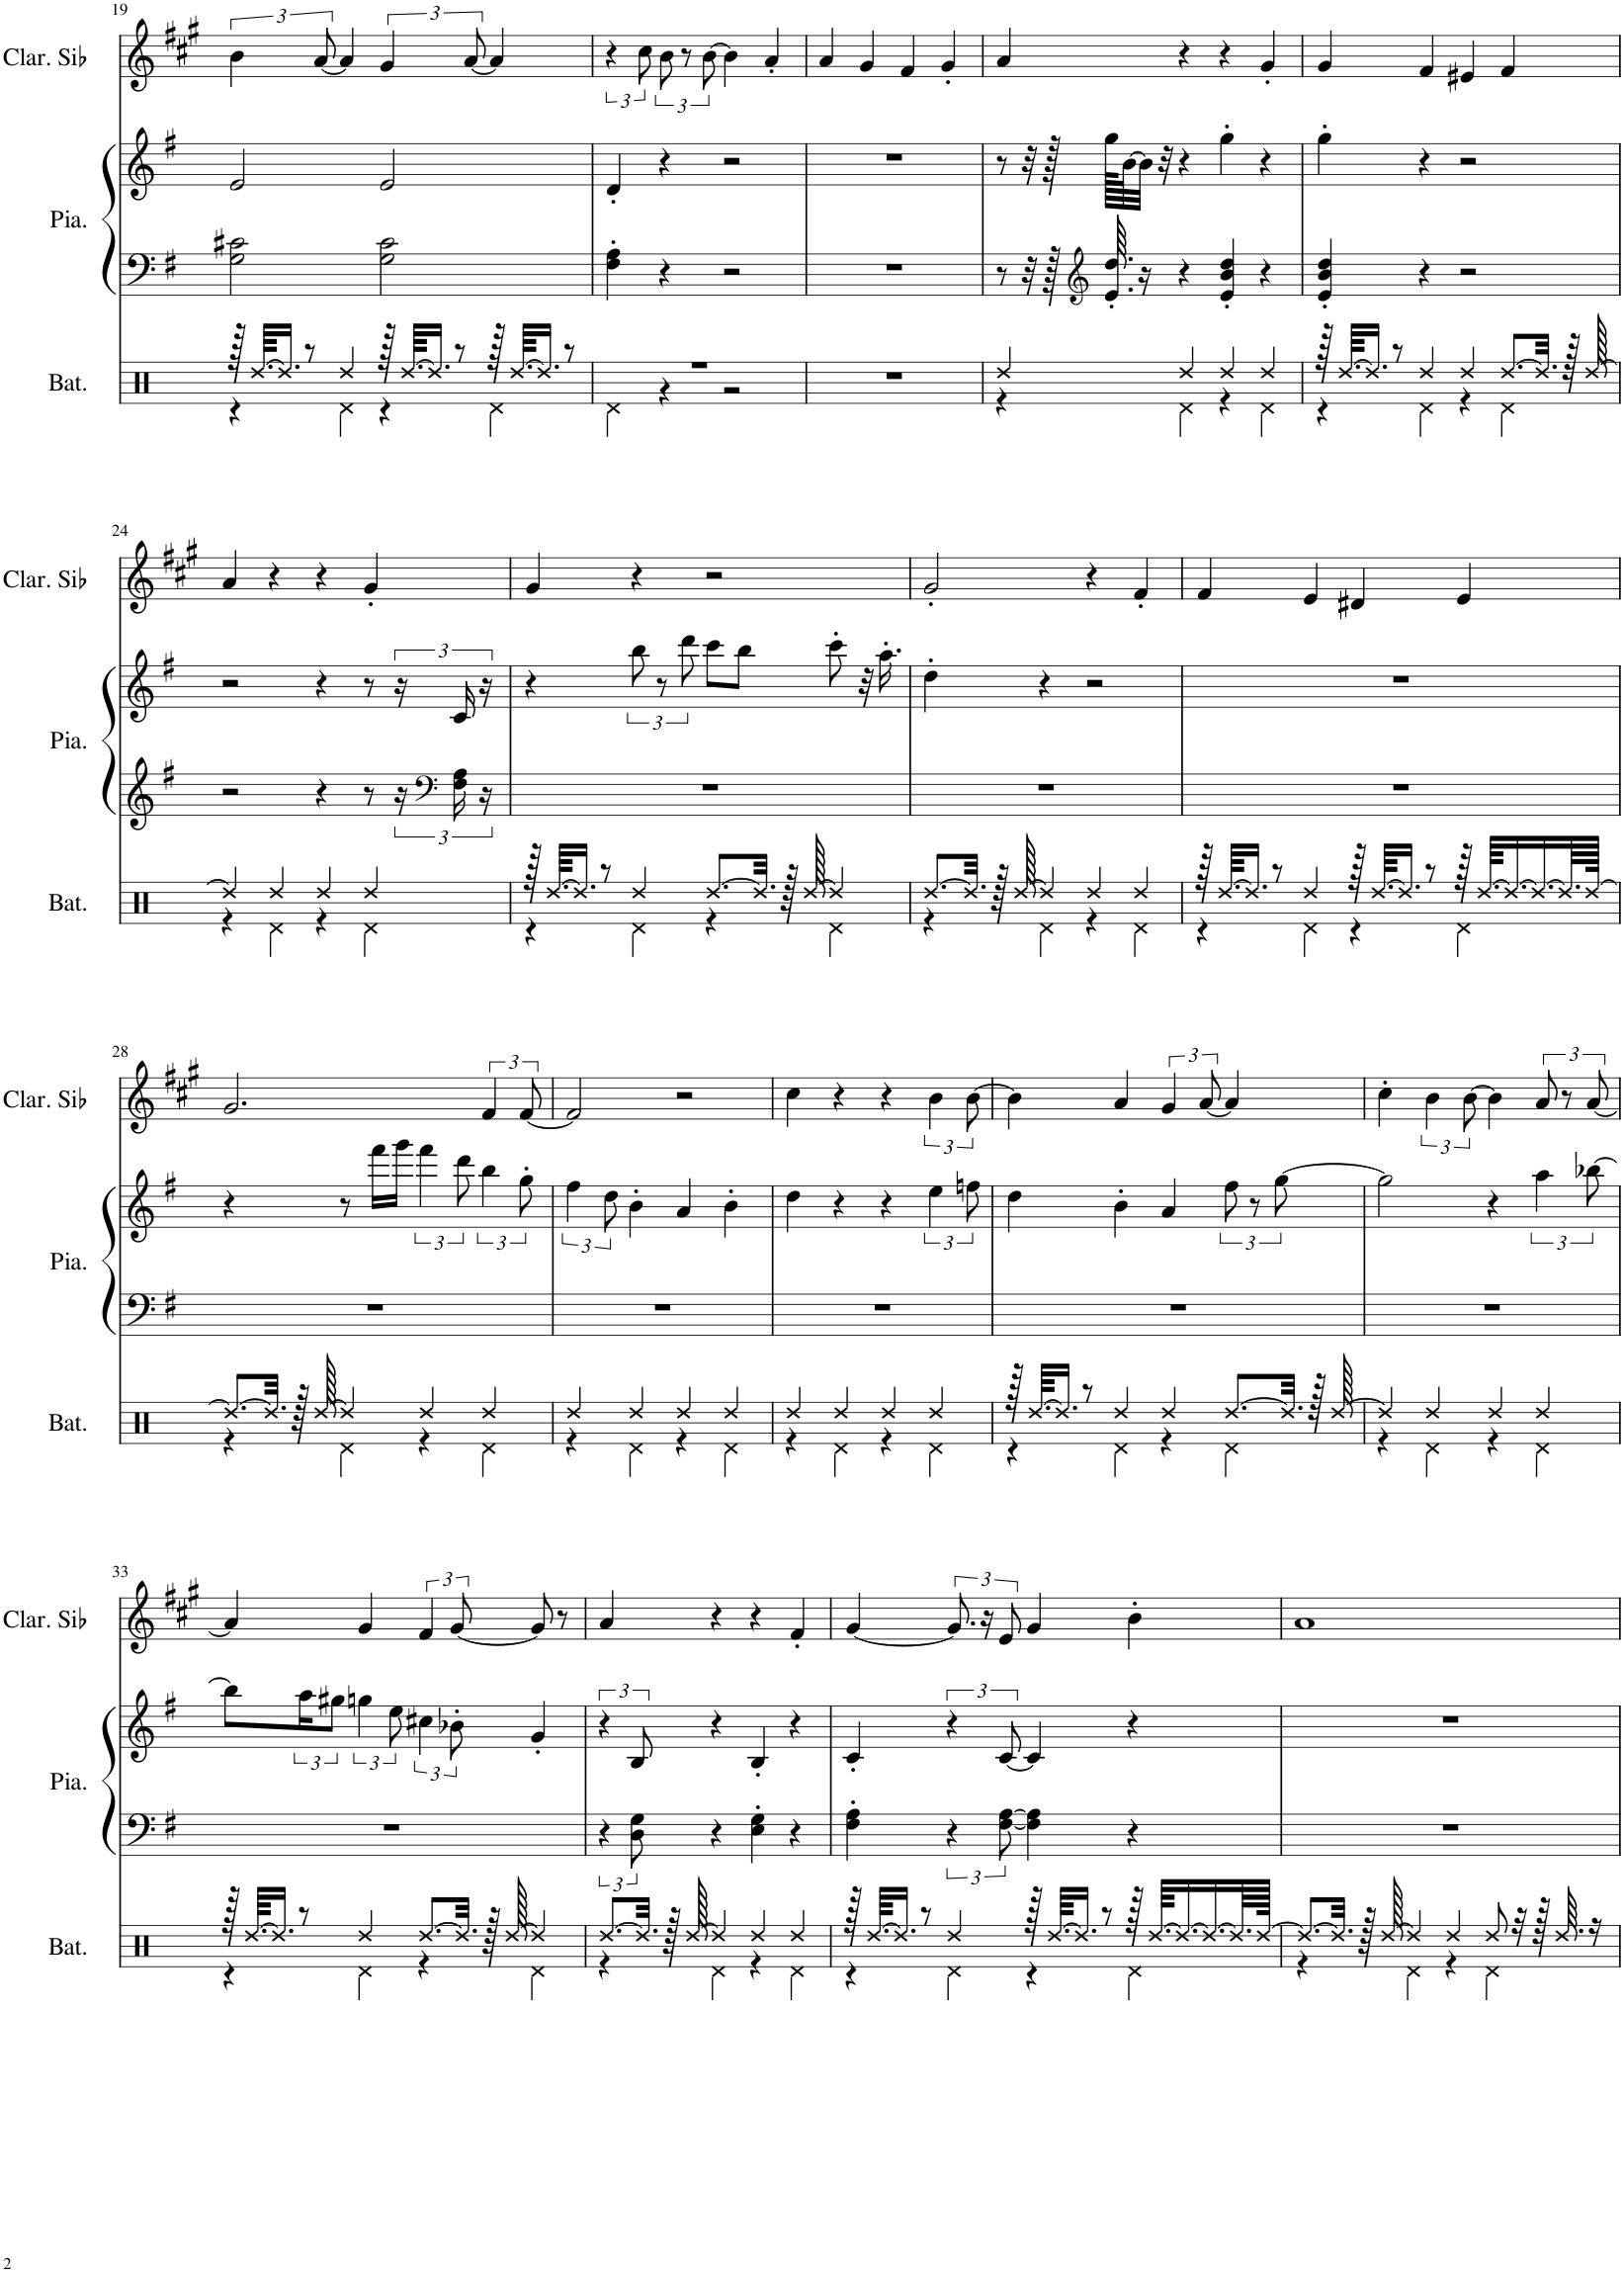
**kern	**kern	**kern	**kern	**kern	**kern	**kern	**kern	**kern	**kern	**kern
*part10	*part9	*part8	*part7	*part6	*part5	*part4	*part3	*part3	*part2	*part1
*staff11	*staff10	*staff9	*staff8	*staff7	*staff6	*staff5	*staff4	*staff3	*staff2	*staff1
*I"Trombone, Trombone	*I"Batterie, Drums	*I"Saxophone Baryton, Baritone Sax	*I"Saxophone Ténor, Tenor Sax	*I"Saxophone Alto, Alto Sax	*I"Vibraphone, Vibraphone	*I"Guitare classique, Acoustic Guitar (nylon)	*I"Piano, Acoustic Grand Piano	*	*I"Contrebasse, Acoustic Bass	*I"Clarinette en Sib
*I'Tbn.	*I'Bat.	*I'Sax. Bar.	*I'Sax. T.	*I'Sax. A.	*I'Vib.	*I'Guit.	*I'Pia.	*	*I'Cb.	*I'Clar. Sib
!!LO:PB:g=z
*clefF4	*clefX	*clefG2	*clefG2	*clefG2	*clefG2	*clefGv2	*clefF4	*clefG2	*clefF4	*clefG2
*	*	*Trd12c21	*Trd8c14	*Trd5c9	*	*	*	*	*Trd7c12	*Trd1c2
*k[f#]	*k[f#]	*k[f#c#g#d#]	*k[f#c#g#]	*k[f#c#g#d#]	*k[f#]	*k[f#]	*k[f#]	*k[f#]	*k[f#]	*k[f#c#g#]
*M4/4	*M4/4	*M4/4	*M4/4	*M4/4	*M4/4	*M4/4	*M4/4	*M4/4	*M4/4	*M4/4
=19	=19	=19	=19	=19	=19	=19	=19	=19	=19	=19
*	*^	*	*	*	*	*	*	*	*	*
1r	128r	4r	1r	1r	1r	2b	4E 4G 4c#X	2G\ 2c#X\	2e/	4.AA	6b\
.	[64.Rdd/KKLL	.	.	.	.	.	.	.	.	.	.
.	16.Rdd/JJ]	.	.	.	.	.	.	.	.	.	.
.	8r	.	.	.	.	.	.	.	.	.	.
.	.	.	.	.	.	.	.	.	.	.	[12a/
.	4Rdd/	4Rd\	.	.	.	.	4E' 4G' 4c#'	.	.	.	4a/]
*	*	*	*	*	*	*	*	*	*	*Xbrackettup	*
.	.	.	.	.	.	.	.	.	.	24r	.
.	.	.	.	.	.	.	.	.	.	12AA	.
.	128r	4r	.	.	.	2a	4E 4G 4c#	2G\ 2c#\	2e/	4BB	6g#/
.	[64.Rdd/KKLL	.	.	.	.	.	.	.	.	.	.
.	16.Rdd/JJ]	.	.	.	.	.	.	.	.	.	.
.	8r	.	.	.	.	.	.	.	.	.	.
.	.	.	.	.	.	.	.	.	.	.	[12a/
.	128r	4Rd\	.	.	.	.	4E' 4G' 4c#'	.	.	4C#X	4a/]
.	[64.Rdd/KKLL	.	.	.	.	.	.	.	.	.	.
.	16.Rdd/JJ]	.	.	.	.	.	.	.	.	.	.
.	8r	.	.	.	.	.	.	.	.	.	.
=20	=20	=20	=20	=20	=20	=20	=20	=20	=20	=20	=20
1r	1r	4Rd\	1r	1r	1r	4d'	4F#' 4A' 4c'	4F#\' 4A\'	4d'/	4D'	6r
.	.	.	.	.	.	.	.	.	.	.	12cc#\
.	.	4r	.	.	.	4r	4r	4r	4r	4r	12b\
.	.	.	.	.	.	.	.	.	.	.	12r
.	.	.	.	.	.	.	.	.	.	.	[12b\
.	.	2r	.	.	.	2r	2r	2r	2r	2r	4b\]
.	.	.	.	.	.	.	.	.	.	.	4a'/
*	*v	*v	*	*	*	*	*	*	*	*	*
=21	=21	=21	=21	=21	=21	=21	=21	=21	=21	=21
1r	1r	1r	1r	1r	1r	1r	1r	1r	1r	4a/
.	.	.	.	.	.	.	.	.	.	4g#/
.	.	.	.	.	.	.	.	.	.	4f#/
.	.	.	.	.	.	.	.	.	.	4g#'/
=22	=22	=22	=22	=22	=22	=22	=22	=22	=22	=22
*	*^	*	*	*	*	*	*	*	*	*
[1B	4Rdd/	4r	1r	1r	1r	2d	4G 4B 4d	8r	8r	2G	4a/
.	.	.	.	.	.	.	.	32r	32r	.	.
.	.	.	.	.	.	.	.	128r	128r	.	.
*	*	*	*	*	*	*	*	*clefG2	*	*	*
.	.	.	.	.	.	.	.	64.e/' 64.dd/'	128gg\KLLLL	.	.
.	.	.	.	.	.	.	.	.	[64b\J	.	.
.	.	.	.	.	.	.	.	16r	32b\JJJ]	.	.
.	.	.	.	.	.	.	.	.	32r	.	.
.	4Rdd/	4Rd\	.	.	.	.	4G' 4B' 4d'	4r	4r	.	4r
.	4Rdd/	4r	.	.	.	2e	4G 4B 4d	4e/' 4b/' 4dd/'	4gg'\	2D	4r
.	4Rdd/	4Rd\	.	.	.	.	4G' 4B' 4d'	4r	4r	.	4g#'/
=23	=23	=23	=23	=23	=23	=23	=23	=23	=23	=23	=23
1B]	128r	4r	1r	1r	1r	2f#	4G 4B 4d	4e/' 4b/' 4dd/'	4gg'\	[4G	4g#/
.	[64.Rdd/KKLL	.	.	.	.	.	.	.	.	.	.
.	16.Rdd/JJ]	.	.	.	.	.	.	.	.	.	.
.	8r	.	.	.	.	.	.	.	.	.	.
.	4Rdd/	4Rd\	.	.	.	.	4G' 4B' 4d'	4r	4r	12.G]	4f#/
.	.	.	.	.	.	.	.	.	.	24r	.
.	.	.	.	.	.	.	.	.	.	12G	.
.	4Rdd/	4r	.	.	.	2e	4G 4B 4e	2r	2r	2D	4e#X/
.	[8.Rdd/L	4Rd\	.	.	.	.	4G' 4B' 4e'	.	.	.	4f#/
.	32.Rdd/Jkk]	.	.	.	.	.	.	.	.	.	.
.	128r	.	.	.	.	.	.	.	.	.	.
.	[128Rdd/	.	.	.	.	.	.	.	.	.	.
!!LO:LB:g=z
=24	=24	=24	=24	=24	=24	=24	=24	=24	=24	=24	=24
[1c	4Rdd/]	4r	1r	1r	1r	2d	4F# 4c 4d	2r	2r	2A	4a/
.	4Rdd/	4Rd\	.	.	.	.	4F#' 4c' 4d'	.	.	.	4r
.	4Rdd/	4r	.	.	.	2e	4F# 4c 4d	4r	4r	2D	4r
.	4Rdd/	4Rd\	.	.	.	.	4F#' 4c' 4d'	8r	8r	.	4g#'/
.	.	.	.	.	.	.	.	24r	24r	.	.
*	*	*	*	*	*	*	*	*clefF4	*	*	*
.	.	.	.	.	.	.	.	24F#\ 24A\	24c/	.	.
.	.	.	.	.	.	.	.	24r	24r	.	.
=25	=25	=25	=25	=25	=25	=25	=25	=25	=25	=25	=25
1c]	128r	4r	1r	1r	1r	2f#	4F# 4c 4d	1r	4r	[4A	4g#/
.	[64.Rdd/KKLL	.	.	.	.	.	.	.	.	.	.
.	16.Rdd/JJ]	.	.	.	.	.	.	.	.	.	.
.	8r	.	.	.	.	.	.	.	.	.	.
.	4Rdd/	4Rd\	.	.	.	.	4F#' 4c' 4d'	.	12bb\	12.A]	4r
.	.	.	.	.	.	.	.	.	12r	.	.
.	.	.	.	.	.	.	.	.	.	24r	.
.	.	.	.	.	.	.	.	.	12ddd\	12A	.
.	[8.Rdd/L	4r	.	.	.	2e	4F# 4c 4d	.	8ccc\L	2D	2r
.	.	.	.	.	.	.	.	.	8bb\J	.	.
.	32.Rdd/Jkk]	.	.	.	.	.	.	.	.	.	.
.	128r	.	.	.	.	.	.	.	.	.	.
.	[128Rdd/	.	.	.	.	.	.	.	.	.	.
.	4Rdd/]	4Rd\	.	.	.	.	4F#' 4c' 4d'	.	8ccc'\	.	.
.	.	.	.	.	.	.	.	.	32r	.	.
.	.	.	.	.	.	.	.	.	16.aa'\	.	.
=26	=26	=26	=26	=26	=26	=26	=26	=26	=26	=26	=26
[1c	[8.Rdd/L	4r	1r	1r	1r	2d	4F# 4c 4d	1r	4dd'\	2A	2g#'/
.	32.Rdd/Jkk]	.	.	.	.	.	.	.	.	.	.
.	128r	.	.	.	.	.	.	.	.	.	.
.	[128Rdd/	.	.	.	.	.	.	.	.	.	.
.	4Rdd/]	4Rd\	.	.	.	.	4F#' 4c' 4d'	.	4r	.	.
.	4Rdd/	4r	.	.	.	2e	4F# 4c 4d	.	2r	2D	4r
.	4Rdd/	4Rd\	.	.	.	.	4F#' 4c' 4d'	.	.	.	4f#'/
=27	=27	=27	=27	=27	=27	=27	=27	=27	=27	=27	=27
1c]	128r	4r	1r	1r	1r	2f#	4F# 4c 4d	1r	1r	[4A	4f#/
.	[64.Rdd/KKLL	.	.	.	.	.	.	.	.	.	.
.	16.Rdd/JJ]	.	.	.	.	.	.	.	.	.	.
.	8r	.	.	.	.	.	.	.	.	.	.
.	4Rdd/	4Rd\	.	.	.	.	4F#' 4c' 4d'	.	.	12.A]	4e/
.	.	.	.	.	.	.	.	.	.	24r	.
.	.	.	.	.	.	.	.	.	.	12d	.
.	128r	4r	.	.	.	2e	4F# 4c 4d	.	.	4D	4d#X/
.	[64.Rdd/KKLL	.	.	.	.	.	.	.	.	.	.
.	16.Rdd/JJ]	.	.	.	.	.	.	.	.	.	.
.	8r	.	.	.	.	.	.	.	.	.	.
.	128r	4Rd\	.	.	.	.	4F#' 4c' 4d'	.	.	4d	4e/
.	[64.Rdd/KKLL	.	.	.	.	.	.	.	.	.	.
.	16.Rdd/_	.	.	.	.	.	.	.	.	.	.
.	16.Rdd/_	.	.	.	.	.	.	.	.	.	.
.	64.Rdd/LL]	.	.	.	.	.	.	.	.	.	.
.	[128Rdd/JJJJk	.	.	.	.	.	.	.	.	.	.
!!LO:LB:g=z
=28	=28	=28	=28	=28	=28	=28	=28	=28	=28	=28	=28
[1B	8.Rdd/L_	4r	1r	1r	1r	2d	4G 4B 4d	1r	4r	2G	2.g#/
.	32.Rdd/Jkk]	.	.	.	.	.	.	.	.	.	.
.	128r	.	.	.	.	.	.	.	.	.	.
.	[128Rdd/	.	.	.	.	.	.	.	.	.	.
.	4Rdd/]	4Rd\	.	.	.	.	4G' 4B' 4d'	.	8r	.	.
.	.	.	.	.	.	.	.	.	16fff#\LL	.	.
.	.	.	.	.	.	.	.	.	16ggg\JJ	.	.
.	4Rdd/	4r	.	.	.	2e	4G 4B 4d	.	6fff#\	2D	.
.	.	.	.	.	.	.	.	.	12ddd\	.	.
.	4Rdd/	4Rd\	.	.	.	.	4G' 4B' 4d'	.	6bb\	.	6f#/
.	.	.	.	.	.	.	.	.	12gg'\	.	[12f#/
=29	=29	=29	=29	=29	=29	=29	=29	=29	=29	=29	=29
1B]	4Rdd/	4r	1r	1r	1r	2f#	4G 4B 4d	1r	6ff#\	[4G	2f#/]
.	.	.	.	.	.	.	.	.	12dd\	.	.
.	4Rdd/	4Rd\	.	.	.	.	4G' 4B' 4d'	.	4b'\	12.G]	.
.	.	.	.	.	.	.	.	.	.	24r	.
.	.	.	.	.	.	.	.	.	.	12d	.
.	4Rdd/	4r	.	.	.	2e	4G 4B 4e	.	4a/	4D	2r
.	4Rdd/	4Rd\	.	.	.	.	4G' 4B' 4e'	.	4b'\	4d	.
=30	=30	=30	=30	=30	=30	=30	=30	=30	=30	=30	=30
[1fn	4Rdd/	4r	1r	1r	1r	2g	4Fn 4B 4d	1r	4dd\	2G	4cc#\
.	4Rdd/	4Rd\	.	.	.	.	4F' 4B' 4d'	.	4r	.	4r
.	4Rdd/	4r	.	.	.	2a	4F 4B 4d	.	4r	2d	4r
.	4Rdd/	4Rd\	.	.	.	.	4F' 4B' 4d'	.	6ee\	.	6b\
.	.	.	.	.	.	.	.	.	12ffn\	.	[12b\
=31	=31	=31	=31	=31	=31	=31	=31	=31	=31	=31	=31
1f]	128r	4r	1r	1r	1r	2b	4Fn 4B 4d	1r	4dd\	[4G	4b\]
.	[64.Rdd/KKLL	.	.	.	.	.	.	.	.	.	.
.	16.Rdd/JJ]	.	.	.	.	.	.	.	.	.	.
.	8r	.	.	.	.	.	.	.	.	.	.
.	4Rdd/	4Rd\	.	.	.	.	4F' 4B' 4d'	.	4b'\	12G]	4a/
.	.	.	.	.	.	.	.	.	.	12r	.
.	.	.	.	.	.	.	.	.	.	12G	.
.	4Rdd/	4r	.	.	.	2a	4F 4B 4d	.	4a/	4D	6g#/
.	.	.	.	.	.	.	.	.	.	.	[12a/
.	[8.Rdd/L	4Rd\	.	.	.	.	4F' 4B' 4d'	.	12ff#\	4G	4a/]
.	.	.	.	.	.	.	.	.	12r	.	.
.	.	.	.	.	.	.	.	.	[12gg\	.	.
.	32.Rdd/Jkk]	.	.	.	.	.	.	.	.	.	.
.	128r	.	.	.	.	.	.	.	.	.	.
.	[128Rdd/	.	.	.	.	.	.	.	.	.	.
=32	=32	=32	=32	=32	=32	=32	=32	=32	=32	=32	=32
[1e	4Rdd/]	4r	1r	1r	1r	2g	4E 4G 4c	1r	2gg\]	2C	4cc#'\
.	4Rdd/	4Rd\	.	.	.	.	4E' 4G' 4c'	.	.	.	6b\
.	.	.	.	.	.	.	.	.	.	.	[12b\
.	4Rdd/	4r	.	.	.	2a	4E 4G 4c	.	4r	4G	4b\]
.	4Rdd/	4Rd\	.	.	.	.	4E' 4G' 4c'	.	6aa\	4C	12a/
.	.	.	.	.	.	.	.	.	.	.	12r
.	.	.	.	.	.	.	.	.	[12bb-X\	.	[12a/
!!LO:LB:g=z
=33	=33	=33	=33	=33	=33	=33	=33	=33	=33	=33	=33
1e]	128r	4r	1r	1r	1r	2b-X	4E 4B-X 4c#X	1r	8bb-\L]	2C#X	4a/]
.	[64.Rdd/KKLL	.	.	.	.	.	.	.	.	.	.
.	16.Rdd/JJ]	.	.	.	.	.	.	.	.	.	.
.	8r	.	.	.	.	.	.	.	24aa\K	.	.
.	.	.	.	.	.	.	.	.	12gg#X\J	.	.
.	4Rdd/	4Rd\	.	.	.	.	4E' 4B-' 4c#'	.	6ggn\	.	4g#/
.	.	.	.	.	.	.	.	.	12ee\	.	.
.	[8.Rdd/L	4r	.	.	.	2g	4E 4B- 4c#	.	6cc#X\	2C#	6f#/
.	.	.	.	.	.	.	.	.	12b-X'\	.	[12g#/
.	32.Rdd/Jkk]	.	.	.	.	.	.	.	.	.	.
.	128r	.	.	.	.	.	.	.	.	.	.
.	[128Rdd/	.	.	.	.	.	.	.	.	.	.
.	4Rdd/]	4Rd\	.	.	.	.	4E' 4B-' 4c#'	.	4g'/	.	8g#/]
.	.	.	.	.	.	.	.	.	.	.	8r
=34	=34	=34	=34	=34	=34	=34	=34	=34	=34	=34	=34
1B	[8.Rdd/L	4r	1r	1r	1r	2d	4G 4B 4d	6r	6r	2D	4a/
.	.	.	.	.	.	.	.	12D\ 12G\	12B/	.	.
.	32.Rdd/Jkk]	.	.	.	.	.	.	.	.	.	.
.	128r	.	.	.	.	.	.	.	.	.	.
.	[128Rdd/	.	.	.	.	.	.	.	.	.	.
.	4Rdd/]	4Rd\	.	.	.	.	4G' 4B' 4d'	4r	4r	.	4r
.	4Rdd/	4r	.	.	.	2e	4G 4B 4e	4E\' 4G\'	4B'/	2E	4r
.	4Rdd/	4Rd\	.	.	.	.	4G' 4B' 4e'	4r	4r	.	4f#'/
=35	=35	=35	=35	=35	=35	=35	=35	=35	=35	=35	=35
1c	128r	4r	1r	1r	1r	2f#	4F# 4A 4d	4F#\' 4A\'	4c'/	2A	[4g#/
.	[64.Rdd/KKLL	.	.	.	.	.	.	.	.	.	.
.	16.Rdd/JJ]	.	.	.	.	.	.	.	.	.	.
.	8r	.	.	.	.	.	.	.	.	.	.
.	4Rdd/	4Rd\	.	.	.	.	4F#' 4A' 4d'	6r	6r	.	12.g#/]
.	.	.	.	.	.	.	.	.	.	.	24r
.	.	.	.	.	.	.	.	[12F#\ [12A\	[12c/	.	12e/
.	128r	4r	.	.	.	2e	4F# 4A 4c	4F#\] 4A\]	4c/]	[4D	4g#/
.	[64.Rdd/KKLL	.	.	.	.	.	.	.	.	.	.
.	16.Rdd/JJ]	.	.	.	.	.	.	.	.	.	.
.	8r	.	.	.	.	.	.	.	.	.	.
.	128r	4Rd\	.	.	.	.	4F#' 4A' 4c'	4r	4r	12D]	4b'\
.	[64.Rdd/KKLL	.	.	.	.	.	.	.	.	.	.
.	16.Rdd/_	.	.	.	.	.	.	.	.	.	.
.	.	.	.	.	.	.	.	.	.	12r	.
.	16.Rdd/_	.	.	.	.	.	.	.	.	.	.
.	.	.	.	.	.	.	.	.	.	12D	.
.	64.Rdd/LL]	.	.	.	.	.	.	.	.	.	.
.	[128Rdd/JJJJk	.	.	.	.	.	.	.	.	.	.
=36	=36	=36	=36	=36	=36	=36	=36	=36	=36	=36	=36
[1d	8.Rdd/L_	4r	2r	2r	2r	1d	4G 4B 4d	1r	1r	4G	1a
.	32.Rdd/Jkk]	.	.	.	.	.	.	.	.	.	.
.	128r	.	.	.	.	.	.	.	.	.	.
.	[128Rdd/	.	.	.	.	.	.	.	.	.	.
.	4Rdd/]	4Rd\	.	.	.	.	4G' 4B' 4d'	.	.	4A	.
.	4Rdd/	4r	2b	2gn 2b	2gn 2b	.	4Fn 4A 4d	.	.	4B-X	.
.	8Rdd/	4Rd\	.	.	.	.	4F' 4A' 4d'	.	.	4B-	.
.	32r	.	.	.	.	.	.	.	.	.	.
.	128r	.	.	.	.	.	.	.	.	.	.
.	64.Rdd/	.	.	.	.	.	.	.	.	.	.
.	16r	.	.	.	.	.	.	.	.	.	.
*	*v	*v	*	*	*	*	*	*	*	*	*
=	=	=	=	=	=	=	=	=	=	=
*-	*-	*-	*-	*-	*-	*-	*-	*-	*-	*-
